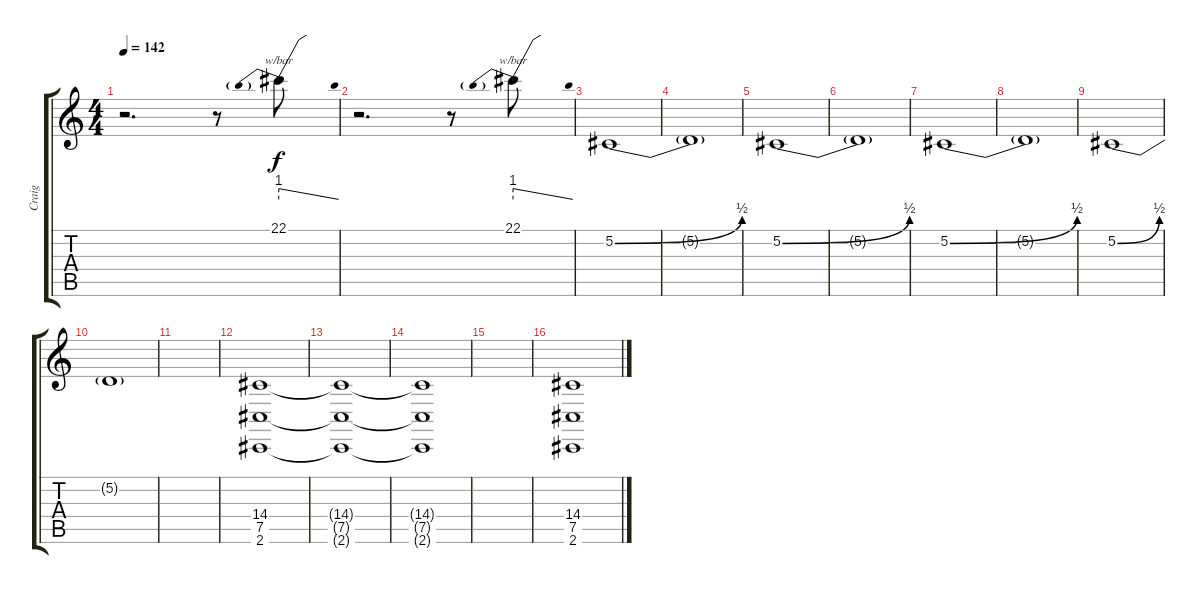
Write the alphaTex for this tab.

\track ("Craig" "Craig") {instrument fx7echoes}
\staff {score tabs}
\tuning (Db4 Ab3 E3 B2 Gb2 B1) {hide}
\ts (4 4)
\tempo 142
\clef g2
\ks c
r.2{d dy f} r.8 22.1.8{tbe (predivedive default 0 4 60 0)} |
r.2{d} r.8 22.1.8{tbe (predivedive default 0 4 60 0)} |
5.2{be (bend 0 0 60 2)}.1 |
5.2{t}.1 |
5.2{be (bend 0 0 60 2)}.1 |
5.2{t}.1 |
5.2{be (bend 0 0 60 2)}.1 |
5.2{t}.1 |
5.2{be (bend 0 0 60 2)}.1 |
5.2{t}.1 |
|
(14.4 7.5 2.6).1 |
(14.4{t} 7.5{t} 2.6{t}).1 |
(14.4{t} 7.5{t} 2.6{t}).1 |
|
(14.4 7.5 2.6).1
